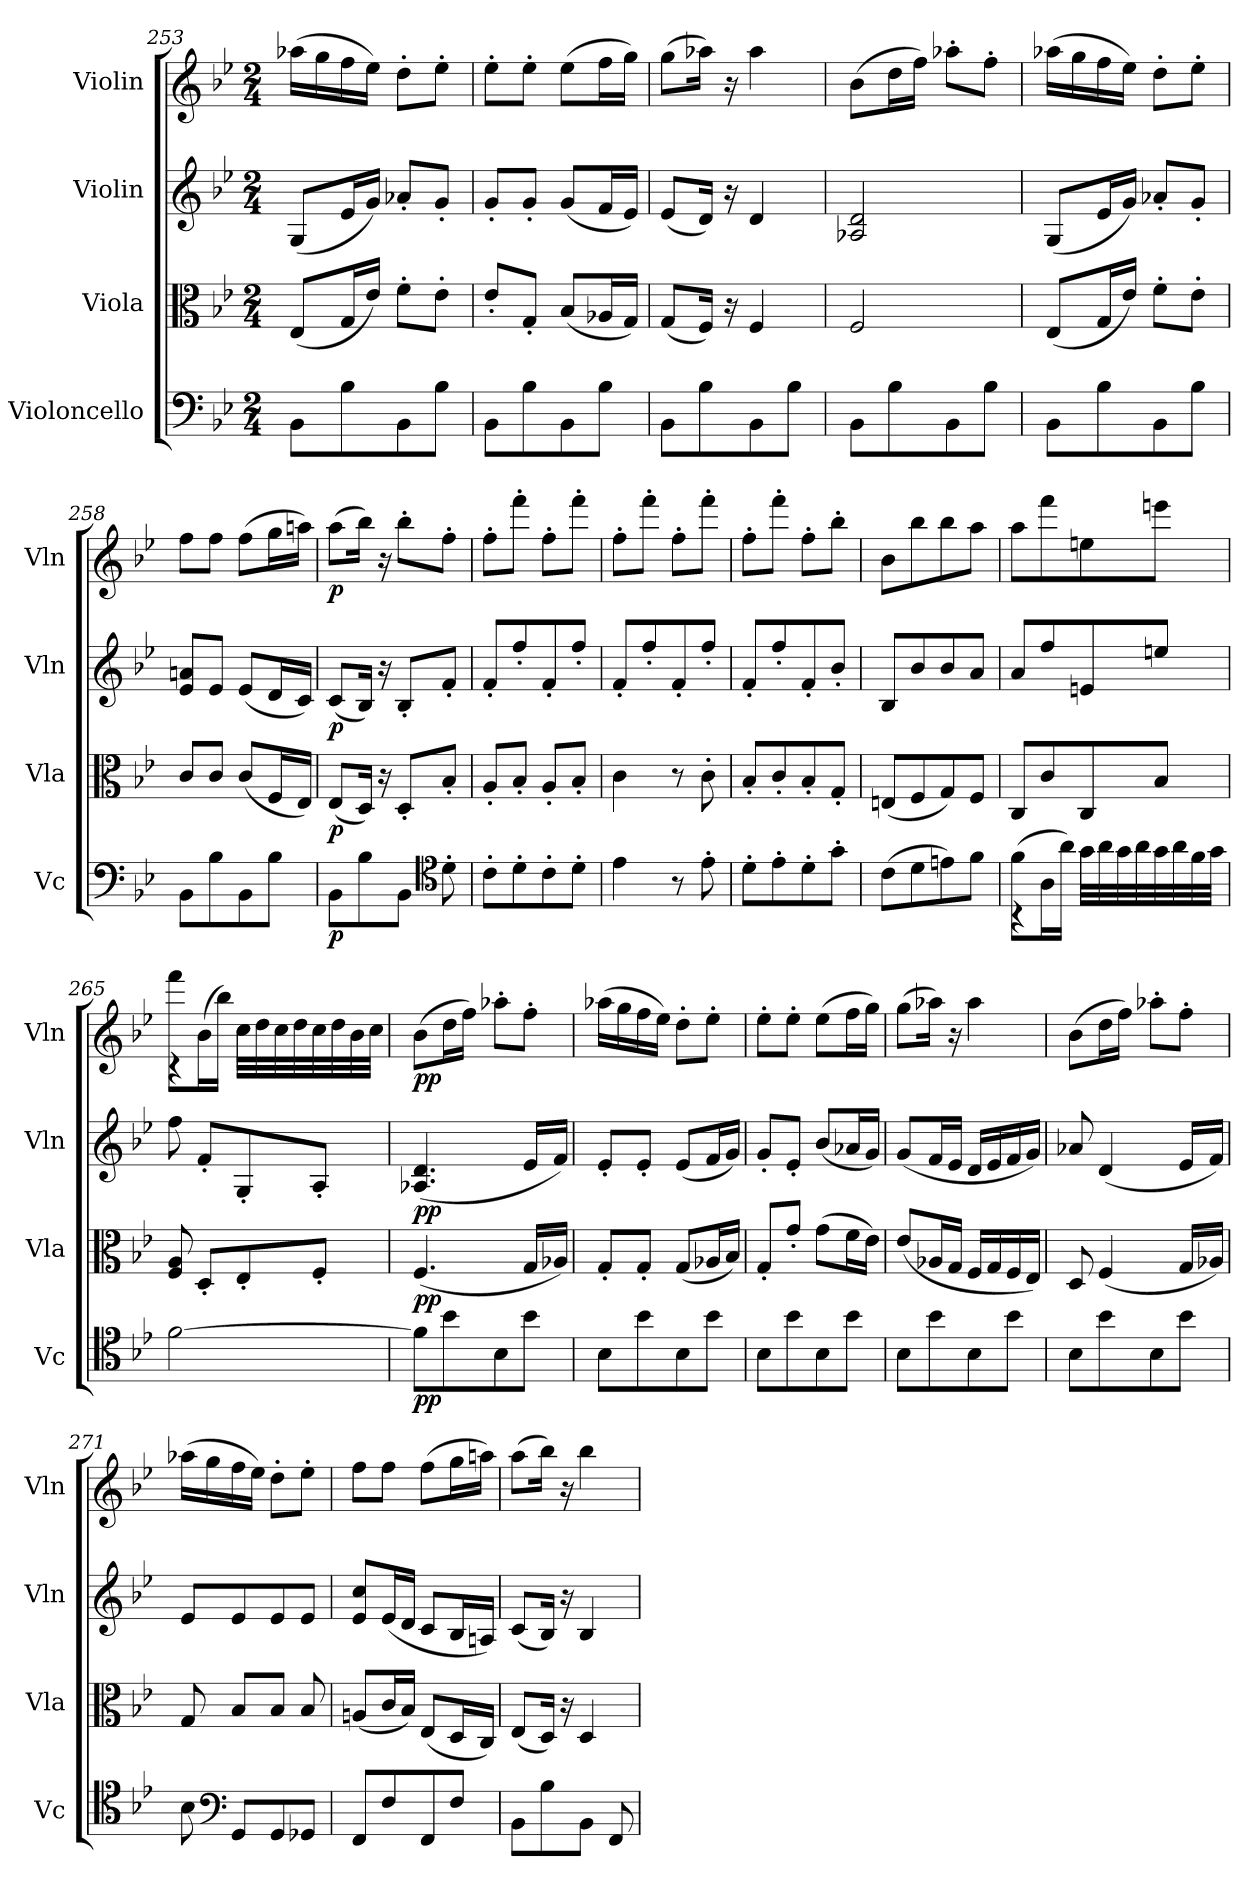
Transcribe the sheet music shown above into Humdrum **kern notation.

**kern	**dynam	**kern	**dynam	**kern	**dynam	**kern	**dynam
*part4	*part4	*part3	*part3	*part2	*part2	*part1	*part1
*staff4	*staff4	*staff3	*staff3	*staff2	*staff2	*staff1	*staff1
*I"Violoncello	*	*I"Viola	*	*I"Violin	*	*I"Violin	*
*I'Vc	*	*I'Vla	*	*I'Vln	*	*I'Vln	*
*clefF4	*	*clefC3	*	*clefG2	*	*clefG2	*
*k[b-e-]	*	*k[b-e-]	*	*k[b-e-]	*	*k[b-e-]	*
*M2/4	*	*M2/4	*	*M2/4	*	*M2/4	*
=253	=253	=253	=253	=253	=253	=253	=253
8BB-\L	.	(8E-/L	.	(8G/L	.	(16aa-X\LL	.
.	.	.	.	.	.	16gg\	.
8B-\	.	16G/L	.	16e-/L	.	16ff\	.
.	.	16e-/JJ)	.	16g/JJ)	.	16ee-\JJ)	.
8BB-\	.	8f'\L	.	8a-X'/L	.	8dd'\L	.
8B-\J	.	8e-'\J	.	8g'/J	.	8ee-'\J	.
=254	=254	=254	=254	=254	=254	=254	=254
8BB-\L	.	8e-'/L	.	8g'/L	.	8ee-'\L	.
8B-\	.	8G'/J	.	8g'/J	.	8ee-'\J	.
8BB-\	.	(8B-/L	.	(8g/L	.	(8ee-\L	.
8B-\J	.	16A-X/L	.	16f/L	.	16ff\L	.
.	.	16G/JJ)	.	16e-/JJ)	.	16gg\JJ)	.
=255	=255	=255	=255	=255	=255	=255	=255
8BB-\L	.	(8G/L	.	(8e-/L	.	(8gg\L	.
8B-\	.	16F/Jk)	.	16d/Jk)	.	16aa-X\Jk)	.
.	.	16r	.	16r	.	16r	.
8BB-\	.	4F/	.	4d/	.	4aa-\	.
8B-\J	.	.	.	.	.	.	.
=256	=256	=256	=256	=256	=256	=256	=256
8BB-\L	.	2F/	.	2A-X/ 2d/	.	(8b-\L	.
8B-\	.	.	.	.	.	16dd\L	.
.	.	.	.	.	.	16ff\JJ)	.
8BB-\	.	.	.	.	.	8aa-X'\L	.
8B-\J	.	.	.	.	.	8ff'\J	.
=257	=257	=257	=257	=257	=257	=257	=257
8BB-\L	.	(8E-/L	.	(8G/L	.	(16aa-X\LL	.
.	.	.	.	.	.	16gg\	.
8B-\	.	16G/L	.	16e-/L	.	16ff\	.
.	.	16e-/JJ)	.	16g/JJ)	.	16ee-\JJ)	.
8BB-\	.	8f'\L	.	8a-X'/L	.	8dd'\L	.
8B-\J	.	8e-'\J	.	8g'/J	.	8ee-'\J	.
=258	=258	=258	=258	=258	=258	=258	=258
8BB-\L	.	8c/L	.	8e-/ 8an/L	.	8ff\L	.
8B-\	.	8c/J	.	8e-/J	.	8ff\J	.
8BB-\	.	(8c/L	.	(8e-/L	.	(8ff\L	.
8B-\J	.	16F/L	.	16d/L	.	16gg\L	.
.	.	16E-/JJ)	.	16c/JJ)	.	16aan\JJ)	.
=259	=259	=259	=259	=259	=259	=259	=259
8BB-\L	p	(8E-/L	p	(8c/L	p	(8aa\L	p
8B-\	.	16D/Jk)	.	16B-/Jk)	.	16bb-\Jk)	.
.	.	16r	.	16r	.	16r	.
8BB-\J	.	8D'/L	.	8B-'/L	.	8bb-'\L	.
*clefC4	*	*	*	*	*	*	*
8d'\	.	8B-'/J	.	8f'/J	.	8ff'\J	.
=260	=260	=260	=260	=260	=260	=260	=260
8c'\L	.	8A'/L	.	8f'/L	.	8ff'\L	.
8d'\	.	8B-'/J	.	8ff'/	.	8fff'\J	.
8c'\	.	8A'/L	.	8f'/	.	8ff'\L	.
8d'\J	.	8B-'/J	.	8ff'/J	.	8fff'\J	.
=261	=261	=261	=261	=261	=261	=261	=261
4e-\	.	4c\	.	8f'/L	.	8ff'\L	.
.	.	.	.	8ff'/	.	8fff'\J	.
8r	.	8r	.	8f'/	.	8ff'\L	.
8e-'\	.	8c'\	.	8ff'/J	.	8fff'\J	.
=262	=262	=262	=262	=262	=262	=262	=262
8d'\L	.	8B-'/L	.	8f'/L	.	8ff'\L	.
8e-'\	.	8c'/	.	8ff'/	.	8fff'\J	.
8d'\	.	8B-'/	.	8f'/	.	8ff'\L	.
8g'\J	.	8G'/J	.	8b-'/J	.	8bb-'\J	.
=263	=263	=263	=263	=263	=263	=263	=263
(8c\L	.	(8En/L	.	8B-/L	.	8b-\L	.
8d\	.	8F/	.	8b-/	.	8bb-\	.
8en\)	.	8G/)	.	8b-/	.	8bb-\	.
8f\J	.	8F/J	.	8a/J	.	8aa\J	.
=264	=264	=264	=264	=264	=264	=264	=264
*^	*	*	*	*	*	*	*
(8f\L	4r	.	8C/L	.	8a/L	.	8aa\L	.
16A\L	.	.	8c/	.	8ff/	.	8fff\	.
16a\JJ)	.	.	.	.	.	.	.	.
4g\	32g\LLL	.	8C/	.	8en/	.	8een\	.
.	32a\	.	.	.	.	.	.	.
.	32g\	.	.	.	.	.	.	.
.	32a\	.	.	.	.	.	.	.
.	32g\	.	8B-/J	.	8een/J	.	8eeen\J	.
.	32a\	.	.	.	.	.	.	.
.	32f\	.	.	.	.	.	.	.
.	32g\JJJ	.	.	.	.	.	.	.
*v	*v	*	*	*	*	*	*	*
=265	=265	=265	=265	=265	=265	=265	=265
*	*	*	*	*	*	*^	*
[2f\	.	8F/ 8A/	.	8ff\	.	8fff\L	4r	.
.	.	8D'/L	.	8f'/L	.	(16b-\L	.	.
.	.	.	.	.	.	16bb-\JJ)	.	.
.	.	8E-'/	.	8G'/	.	4cc\	32cc\LLL	.
.	.	.	.	.	.	.	32dd\	.
.	.	.	.	.	.	.	32cc\	.
.	.	.	.	.	.	.	32dd\	.
.	.	8F'/J	.	8A'/J	.	.	32cc\	.
.	.	.	.	.	.	.	32dd\	.
.	.	.	.	.	.	.	32b-\	.
.	.	.	.	.	.	.	32cc\JJJ	.
*	*	*	*	*	*	*v	*v	*
=266	=266	=266	=266	=266	=266	=266	=266
8f\L]	pp	(4.F/	pp	(4.A-X/ 4.d/	pp	(8b-\L	pp
8b-\	.	.	.	.	.	16dd\L	.
.	.	.	.	.	.	16ff\JJ)	.
8B-\	.	.	.	.	.	8aa-X'\L	.
8b-\J	.	16G/LL	.	16e-/LL	.	8ff'\J	.
.	.	16A-X/JJ)	.	16f/JJ)	.	.	.
=267	=267	=267	=267	=267	=267	=267	=267
8B-\L	.	8G'/L	.	8e-'/L	.	(16aa-X\LL	.
.	.	.	.	.	.	16gg\	.
8b-\	.	8G'/J	.	8e-'/J	.	16ff\	.
.	.	.	.	.	.	16ee-\JJ)	.
8B-\	.	(8G/L	.	(8e-/L	.	8dd'\L	.
8b-\J	.	16A-X/L	.	16f/L	.	8ee-'\J	.
.	.	16B-/JJ)	.	16g/JJ)	.	.	.
=268	=268	=268	=268	=268	=268	=268	=268
8B-\L	.	8G'/L	.	8g'/L	.	8ee-'\L	.
8b-\	.	8g'\J	.	8e-'/J	.	8ee-'\J	.
8B-\	.	(8g\L	.	(8b-/L	.	(8ee-\L	.
8b-\J	.	16f\L	.	16a-X/L	.	16ff\L	.
.	.	16e-\JJ)	.	16g/JJ)	.	16gg\JJ)	.
=269	=269	=269	=269	=269	=269	=269	=269
8B-\L	.	(8e-/L	.	(8g/L	.	(8gg\L	.
8b-\	.	16A-X/L	.	16f/L	.	16aa-X\Jk)	.
.	.	16G/JJ	.	16e-/JJ	.	16r	.
8B-\	.	16F/LL	.	16d/LL	.	4aa-\	.
.	.	16G/	.	16e-/	.	.	.
8b-\J	.	16F/	.	16f/	.	.	.
.	.	16E-/JJ)	.	16g/JJ)	.	.	.
=270	=270	=270	=270	=270	=270	=270	=270
8B-\L	.	8D/	.	8a-X/	.	(8b-\L	.
8b-\	.	(4F/	.	(4d/	.	16dd\L	.
.	.	.	.	.	.	16ff\JJ)	.
8B-\	.	.	.	.	.	8aa-X'\L	.
8b-\J	.	16G/LL	.	16e-/LL	.	8ff'\J	.
.	.	16A-X/JJ)	.	16f/JJ)	.	.	.
=271	=271	=271	=271	=271	=271	=271	=271
8B-\	.	8G/	.	8e-/L	.	(16aa-X\LL	.
.	.	.	.	.	.	16gg\	.
*clefF4	*	*	*	*	*	*	*
8GG/L	.	8B-/L	.	8e-/	.	16ff\	.
.	.	.	.	.	.	16ee-\JJ)	.
8GG/	.	8B-/J	.	8e-/	.	8dd'\L	.
8GG-X/J	.	8B-/	.	8e-/J	.	8ee-'\J	.
=272	=272	=272	=272	=272	=272	=272	=272
8FF/L	.	(8An/L	.	8e-/ 8cc/L	.	8ff\L	.
8F/	.	16c/L	.	(16e-/L	.	8ff\J	.
.	.	16B-/JJ)	.	16d/JJ	.	.	.
8FF/	.	(8E-/L	.	8c/L	.	(8ff\L	.
8F/J	.	16D/L	.	16B-/L	.	16gg\L	.
.	.	16C/JJ)	.	16An/JJ)	.	16aan\JJ)	.
=273	=273	=273	=273	=273	=273	=273	=273
8BB-\L	.	(8E-/L	.	(8c/L	.	(8aa\L	.
8B-\	.	16D/Jk)	.	16B-/Jk)	.	16bb-\Jk)	.
.	.	16r	.	16r	.	16r	.
8BB-\J	.	4D/	.	4B-/	.	4bb-\	.
8FF/	.	.	.	.	.	.	.
=	=	=	=	=	=	=	=
*-	*-	*-	*-	*-	*-	*-	*-
